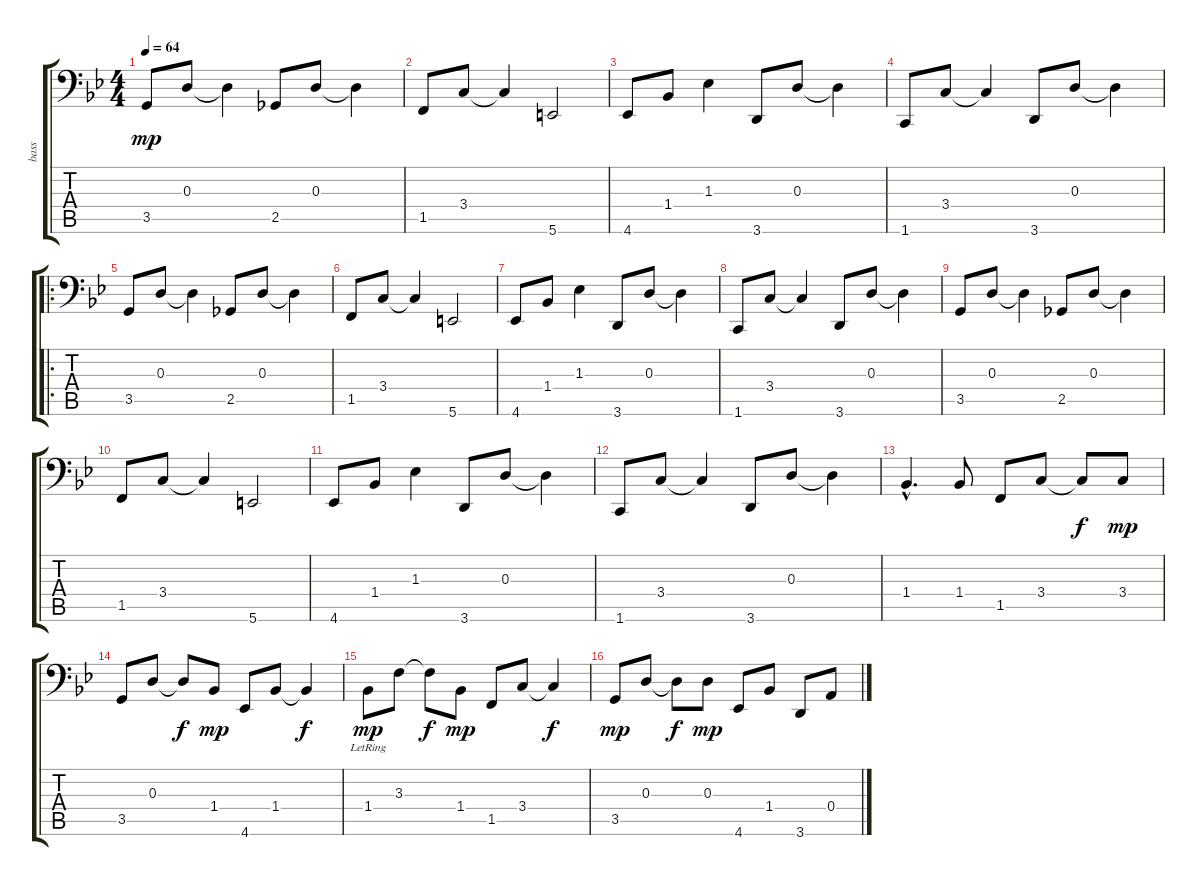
\track ("bass" "bass") {instrument electricbassfinger}
\staff {score tabs}
\tuning (C3 G2 D2 A1 E1 B0) {hide}
\ts (4 4)
\tempo 64
\clef f4
\ks gminor
3.5.8{dy mp instrument electricbassfinger} 0.3.8 0.3{t}.4 2.5.8 0.3.8 0.3{t}.4 |
1.5.8 3.4.8 3.4{t}.4 5.6.2 |
4.6.8 1.4.8 1.3.4 3.6.8 0.3.8 0.3{t}.4 |
1.6.8 3.4.8 3.4{t}.4 3.6.8 0.3.8 0.3{t}.4 |
\ro
3.5.8 0.3.8 0.3{t}.4 2.5.8 0.3.8 0.3{t}.4 |
1.5.8 3.4.8 3.4{t}.4 5.6.2 |
4.6.8 1.4.8 1.3.4 3.6.8 0.3.8 0.3{t}.4 |
1.6.8 3.4.8 3.4{t}.4 3.6.8 0.3.8 0.3{t}.4 |
3.5.8 0.3.8 0.3{t}.4 2.5.8 0.3.8 0.3{t}.4 |
1.5.8 3.4.8 3.4{t}.4 5.6.2 |
4.6.8 1.4.8 1.3.4 3.6.8 0.3.8 0.3{t}.4 |
1.6.8 3.4.8 3.4{t}.4 3.6.8 0.3.8 0.3{t}.4 |
1.4{hac}.4{d} 1.4.8 1.5.8 3.4.8 3.4{t}.8{dy f} 3.4.8{dy mp} |
3.5.8 0.3.8 0.3{t}.8{dy f} 1.4.8{dy mp} 4.6.8 1.4.8 1.4{t}.4{dy f} |
1.4{lr}.8{dy mp} 3.3.8 3.3{t}.8{dy f} 1.4.8{dy mp} 1.5.8 3.4.8 3.4{t}.4{dy f} |
3.5.8{dy mp} 0.3.8 0.3{t}.8{dy f} 0.3.8{dy mp} 4.6.8 1.4.8 3.6.8 0.4.8
